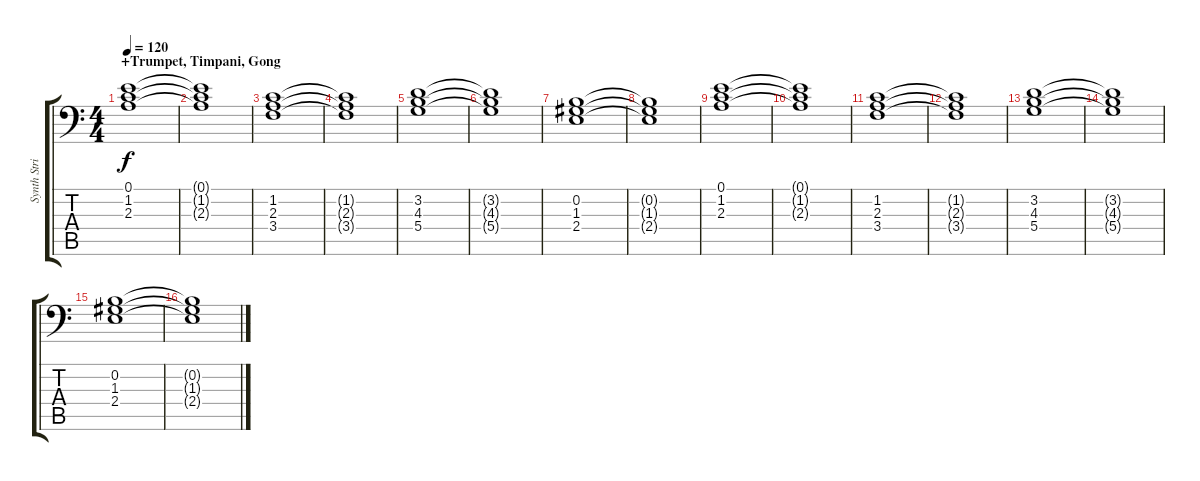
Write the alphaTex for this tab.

\track ("Synth Strings" "Synth Stri") {instrument synthstrings2}
\staff {score tabs}
\tuning (E4 B3 G3 D3 A2 E1) {hide}
\ts (4 4)
\section ("" "+Trumpet, Timpani, Gong")
\tempo 120
\clef f4
\ks c
(0.1 1.2 2.3).1{dy f} |
(0.1{t} 1.2{t} 2.3{t}).1 |
(1.2 2.3 3.4).1 |
(1.2{t} 2.3{t} 3.4{t}).1 |
(3.2 4.3 5.4).1 |
(3.2{t} 4.3{t} 5.4{t}).1 |
(0.2 1.3 2.4).1 |
(0.2{t} 1.3{t} 2.4{t}).1 |
(0.1 1.2 2.3).1 |
(0.1{t} 1.2{t} 2.3{t}).1 |
(1.2 2.3 3.4).1 |
(1.2{t} 2.3{t} 3.4{t}).1 |
(3.2 4.3 5.4).1 |
(3.2{t} 4.3{t} 5.4{t}).1 |
(0.2 1.3 2.4).1 |
(0.2{t} 1.3{t} 2.4{t}).1
